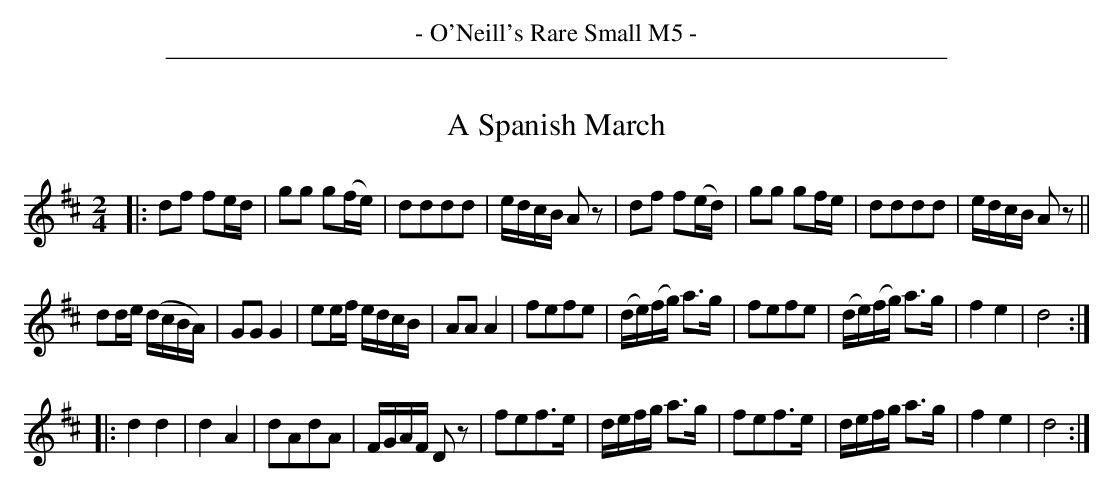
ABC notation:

X:1
T: A Spanish March
M: 2/4	% actually, there's no time signature in the book
L: 1/8
K: D
|:\
df fe/d/ | gg g(f/e/) | dddd | e/d/c/B/ Az |\
df f(e/d/) | gg gf/e/ | dddd | e/d/c/B/ Az ||
dd/e/ (d/c/B/A/) | GGG2 | ee/f/ e/d/c/B/ | AAA2 |\
fefe | (d/e/)(f/g/) a>g | fefe | (d/e/)(f/g/) a>g | f2e2 | d4 ::
d2d2 | d2A2 | dAdA | F/G/A/F/ Dz | fef>e |\
d/e/f/g/ a>g | fef>e | d/e/f/g/ a>g | f2e2 | d4 :|
